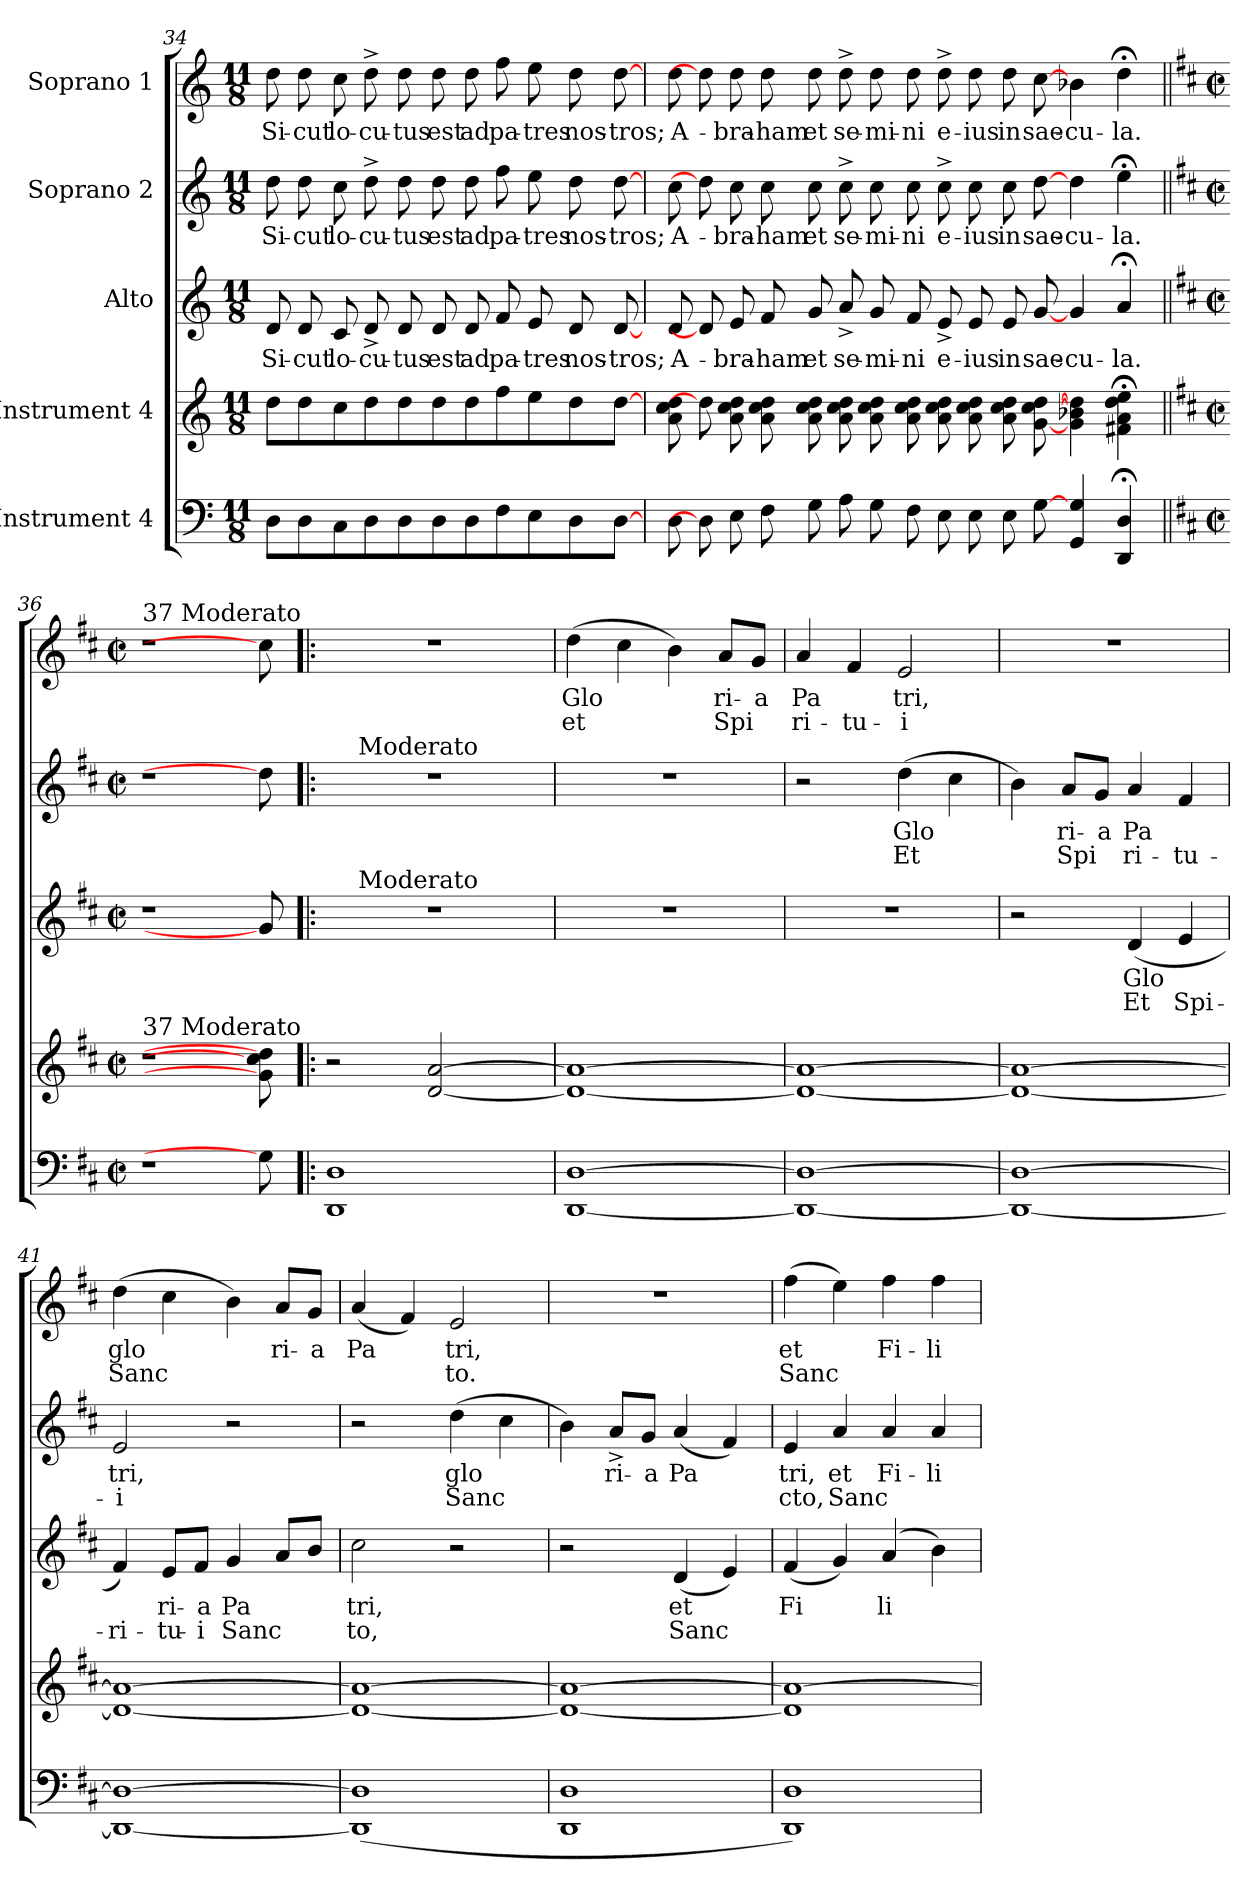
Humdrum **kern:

**kern	**kern	**kern	**text	**text	**kern	**text	**text	**kern	**text	**text
*part5	*part4	*part3	*part3	*part3	*part2	*part2	*part2	*part1	*part1	*part1
*staff5	*staff4	*staff3	*staff3	*staff3	*staff2	*staff2	*staff2	*staff1	*staff1	*staff1
*I"Instrument 4	*I"Instrument 4	*I"Alto	*	*	*I"Soprano 2	*	*	*I"Soprano 1	*	*
!!LO:LB:g=z
*clefF4	*clefG2	*clefG2	*	*	*clefG2	*	*	*clefG2	*	*
*k[]	*k[]	*k[]	*	*	*k[]	*	*	*k[]	*	*
*C:	*C:	*C:	*	*	*C:	*	*	*C:	*	*
*M11/8	*M11/8	*M11/8	*	*	*M11/8	*	*	*M11/8	*	*
=34	=34	=34	=34	=34	=34	=34	=34	=34	=34	=34
!	!	!	!LO:LY:b:cj	!	!	!LO:LY:b:cj	!	!	!LO:LY:b:cj	!
8D\L	8dd\L	8d/	-Si-	.	8dd\	-Si-	.	8dd\	-Si-	.
!	!	!	!LO:LY:b:cj	!	!	!LO:LY:b:cj	!	!	!LO:LY:b:cj	!
8D\	8dd\	8d/	-cut	.	8dd\	-cut	.	8dd\	-cut	.
!	!	!	!LO:LY:b:cj	!	!	!LO:LY:b:cj	!	!	!LO:LY:b:cj	!
8C\	8cc\	8c/	lo-	.	8cc\	lo-	.	8cc\	lo-	.
!	!	!	!LO:LY:b:cj	!	!	!LO:LY:b:cj	!	!	!LO:LY:b:cj	!
8D\	8dd\	8d^</	-cu-	.	8dd^>\	-cu-	.	8dd^>\	-cu-	.
!	!	!	!LO:LY:b:cj	!	!	!LO:LY:b:cj	!	!	!LO:LY:b:cj	!
8D\	8dd\	8d/	-tus	.	8dd\	-tus	.	8dd\	-tus	.
!	!	!	!LO:LY:b:cj	!	!	!LO:LY:b:cj	!	!	!LO:LY:b:cj	!
8D\	8dd\	8d/	est	.	8dd\	est	.	8dd\	est	.
!	!	!	!LO:LY:b:cj	!	!	!LO:LY:b:cj	!	!	!LO:LY:b:cj	!
8D\	8dd\	8d/	ad	.	8dd\	ad	.	8dd\	ad	.
!	!	!	!LO:LY:b:cj	!	!	!LO:LY:b:cj	!	!	!LO:LY:b:cj	!
8F\	8ff\	8f/	pa-	.	8ff\	pa-	.	8ff\	pa-	.
!	!	!	!LO:LY:b:cj	!	!	!LO:LY:b:cj	!	!	!LO:LY:b:cj	!
8E\	8ee\	8e/	-tres	.	8ee\	-tres	.	8ee\	-tres	.
!	!	!	!LO:LY:b:cj	!	!	!LO:LY:b:cj	!	!	!LO:LY:b:cj	!
8D\	8dd\	8d/	nos-	.	8dd\	nos-	.	8dd\	nos-	.
!	!	!	!LO:LY:b:cj	!	!	!LO:LY:b:cj	!	!	!LO:LY:b:cj	!
[8D\J	[8dd\J	[8d/	-tros;	.	[8dd\	-tros;	.	[8dd\	-tros;	.
=35	=35	=35	=35	=35	=35	=35	=35	=35	=35	=35
!	!	!	!LO:LY:b:cj	!	!	!LO:LY:b:cj	!	!	!LO:LY:b:cj	!
8D\	8dd\ 8cc\ 8a\	8d/	A-	.	8cc\	A-	.	8dd\	A-	.
8D\]	8dd\]	8d/]	.	.	8dd\]	.	.	8dd\]	.	.
!	!	!	!LO:LY:b:cj	!	!	!LO:LY:b:cj	!	!	!LO:LY:b:cj	!
8E\	8cc\ 8a\ 8dd\	8e/	-bra-	.	8cc\	-bra-	.	8dd\	-bra-	.
!	!	!	!LO:LY:b:cj	!	!	!LO:LY:b:cj	!	!	!LO:LY:b:cj	!
8F\	8cc\ 8a\ 8dd\	8f/	-ham	.	8cc\	-ham	.	8dd\	-ham	.
!	!	!	!LO:LY:b:cj	!	!	!LO:LY:b:cj	!	!	!LO:LY:b:cj	!
8G\	8dd\ 8cc\ 8a\	8g/	et	.	8cc\	et	.	8dd\	et	.
!	!	!	!LO:LY:b:cj	!	!	!LO:LY:b:cj	!	!	!LO:LY:b:cj	!
8A\	8dd\ 8cc\ 8a\	8a^</	se-	.	8cc^>\	se-	.	8dd^>\	se-	.
!	!	!	!LO:LY:b:cj	!	!	!LO:LY:b:cj	!	!	!LO:LY:b:cj	!
8G\	8dd\ 8cc\ 8a\	8g/	-mi-	.	8cc\	-mi-	.	8dd\	-mi-	.
!	!	!	!LO:LY:b:cj	!	!	!LO:LY:b:cj	!	!	!LO:LY:b:cj	!
8F\	8dd\ 8cc\ 8a\	8f/	-ni	.	8cc\	-ni	.	8dd\	-ni	.
!	!	!	!LO:LY:b:cj	!	!	!LO:LY:b:cj	!	!	!LO:LY:b:cj	!
8E\	8cc\ 8a\ 8dd\	8e^</	e-	.	8cc^>\	e-	.	8dd^>\	e-	.
!	!	!	!LO:LY:b:cj	!	!	!LO:LY:b:cj	!	!	!LO:LY:b:cj	!
8E\	8dd\ 8cc\ 8a\	8e/	-ius	.	8cc\	-ius	.	8dd\	-ius	.
!	!	!	!LO:LY:b:cj	!	!	!LO:LY:b:cj	!	!	!LO:LY:b:cj	!
8E\	8cc\ 8a\ 8dd\	8e/	in	.	8cc\	in	.	8dd\	in	.
!	!	!	!LO:LY:b:cj	!	!	!LO:LY:b:cj	!	!	!LO:LY:b:cj	!
[8G\	[8dd\ [8cc\ [8g\	[8g/	sae-	.	[8dd\	sae-	.	[8cc\	sae-	.
!	!	!	!LO:LY:b:cj	!	!	!LO:LY:b:cj	!	!	!LO:LY:b:cj	!
4G/ 4GG/	4dd\ 4b-X\ 4g\	4g/	-cu-	.	4dd\	-cu-	.	4b-X\	-cu-	.
!	!	!	!LO:LY:b:cj	!	!	!LO:LY:b:cj	!	!	!LO:LY:b:cj	!
4D/;< 4DD/;<	4ee\;< 4dd\;< 4a\;< 4f#X\;<	4a;</	-la.	.	4ee;<\	-la.	.	4dd;<\	-la.	.
!!LO:PB:g=z
=36||	=36||	=36||	=36||	=36||	=36||	=36||	=36||	=36||	=36||	=36||
*k[f#c#]	*k[f#c#]	*k[f#c#]	*	*	*k[f#c#]	*	*	*k[f#c#]	*	*
*D:	*D:	*D:	*	*	*D:	*	*	*D:	*	*
*M2/2	*M2/2	*M2/2	*	*	*M2/2	*	*	*M2/2	*	*
*met(c|)	*met(c|)	*met(c|)	*	*	*met(c|)	*	*	*met(c|)	*	*
!	!	!	!	!	!	!	!	!LO:TX:a:t=37 Moderato	!	!
!	!LO:TX:a:t=37 Moderato	!	!	!	!	!	!	!	!	!
1r	1r	1r	.	.	1r	.	.	1r	.	.
8G\]	8dd\] 8cc\] 8g\]	8g/]	.	.	8dd\]	.	.	8cc\]	.	.
=37!|:	=37!|:	=37!|:	=37!|:	=37!|:	=37!|:	=37!|:	=37!|:	=37!|:	=37!|:	=37!|:
*	*	*^	*	*	*^	*	*	*	*	*
1D 1DD	2r	1r	16ryy	.	.	1r	16ryy	.	.	1r	.	.
.	.	.	64ryy	.	.	.	64ryy	.	.	.	.	.
!	!	!	!	!	!	!	!LO:TX:a:t=Moderato	!	!	!	!	!
!	!	!	!LO:TX:a:t=Moderato	!	!	!	!	!	!	!	!	!
.	.	.	2ryy	.	.	.	2ryy	.	.	.	.	.
.	[<2d/ [<2a/	.	.	.	.	.	.	.	.	.	.	.
.	.	.	4ryy	.	.	.	4ryy	.	.	.	.	.
.	.	.	8ryy	.	.	.	8ryy	.	.	.	.	.
.	.	.	32.ryy	.	.	.	32.ryy	.	.	.	.	.
=38	=38	=38	=38	=38	=38	=38	=38	=38	=38	=38	=38	=38
!	!	!	!	!	!	!	!	!	!	!	!LO:LY:b:cj	!LO:LY:b:cj
*	*	*v	*v	*	*	*	*	*	*	*	*	*
*	*	*	*	*	*v	*v	*	*	*	*	*
[<1D [<1DD	1d_< 1a_<	1r	.	.	1r	.	.	(>4dd\	Glo-	-et
!	!	!	!	!	!	!	!	!	!LO:LY:b:cj	!LO:LY:b:cj
.	.	.	.	.	.	.	.	4cc#\	.	-
!	!	!	!	!	!	!	!	!	!LO:LY:b:cj	!LO:LY:b:cj
.	.	.	.	.	.	.	.	4b\)	-	-
!	!	!	!	!	!	!	!	!	!LO:LY:b:cj	!LO:LY:b:cj
.	.	.	.	.	.	.	.	8a/L	-ri-	-Spi-
!	!	!	!	!	!	!	!	!	!LO:LY:b:cj	!LO:LY:b:cj
.	.	.	.	.	.	.	.	8g/J	-a	-
=39	=39	=39	=39	=39	=39	=39	=39	=39	=39	=39
!	!	!	!	!	!	!	!	!	!LO:LY:b:cj	!LO:LY:b:cj
1D_< 1DD_<	1d_< 1a_<	1r	.	.	2r	.	.	4a/	-Pa-	-ri-
!	!	!	!	!	!	!	!	!	!LO:LY:b:cj	!LO:LY:b:cj
.	.	.	.	.	.	.	.	4f#/	--	-tu-
!	!	!	!	!	!	!LO:LY:b:cj	!LO:LY:b:cj	!	!LO:LY:b:cj	!LO:LY:b:cj
.	.	.	.	.	(>4dd\	Glo-	-Et	2e/	-tri,	i
!	!	!	!	!	!	!LO:LY:b:cj	!LO:LY:b:cj	!	!	!
.	.	.	.	.	4cc#\	-	-	.	.	.
=40	=40	=40	=40	=40	=40	=40	=40	=40	=40	=40
!	!	!	!	!	!	!LO:LY:b:cj	!LO:LY:b:cj	!	!	!
1D_< 1DD_<	1d_< 1a_<	2r	.	.	4b\)	.	-	1r	.	.
!	!	!	!	!	!	!LO:LY:b:cj	!LO:LY:b:cj	!	!	!
.	.	.	.	.	8a/L	-ri-	-Spi-	.	.	.
!	!	!	!	!	!	!LO:LY:b:cj	!LO:LY:b:cj	!	!	!
.	.	.	.	.	8g/J	-a	-	.	.	.
!	!	!	!LO:LY:b:cj	!LO:LY:b:cj	!	!LO:LY:b:cj	!LO:LY:b:cj	!	!	!
.	.	(<4d/	Glo-	-Et	4a/	-Pa-	-ri-	.	.	.
!	!	!	!LO:LY:b:cj	!LO:LY:b:cj	!	!LO:LY:b:cj	!LO:LY:b:cj	!	!	!
.	.	4e/	-	-Spi-	4f#/	--	-tu-	.	.	.
=41	=41	=41	=41	=41	=41	=41	=41	=41	=41	=41
!	!	!	!LO:LY:b:cj	!LO:LY:b:cj	!	!LO:LY:b:cj	!LO:LY:b:cj	!	!LO:LY:b:cj	!LO:LY:b:cj
1D_< 1DD_<	1d_< 1a_<	4f#/)	--	-ri-	2e/	-tri,	i	(>4dd\	glo-	-Sanc-
!	!	!	!LO:LY:b:cj	!LO:LY:b:cj	!	!	!	!	!LO:LY:b:cj	!LO:LY:b:cj
.	.	8e/L	-ri-	-tu-	.	.	.	4cc#\	--	--
!	!	!	!LO:LY:b:cj	!LO:LY:b:cj	!	!	!	!	!	!
.	.	8f#/J	-a	i	.	.	.	.	.	.
!	!	!	!LO:LY:b:cj	!LO:LY:b:cj	!	!	!	!	!LO:LY:b:cj	!LO:LY:b:cj
.	.	4g/	Pa-	-Sanc-	2r	.	.	4b\)	--	--
!	!	!	!LO:LY:b:cj	!LO:LY:b:cj	!	!	!	!	!LO:LY:b:cj	!LO:LY:b:cj
.	.	8a/L	--	--	.	.	.	8a/L	-ri-	--
!	!	!	!LO:LY:b:cj	!LO:LY:b:cj	!	!	!	!	!LO:LY:b:cj	!LO:LY:b:cj
.	.	8b/J	--	--	.	.	.	8g/J	-a	-
=42	=42	=42	=42	=42	=42	=42	=42	=42	=42	=42
!	!	!	!LO:LY:b:cj	!LO:LY:b:cj	!	!	!	!	!LO:LY:b:cj	!LO:LY:b:cj
(<1D] 1DD]	1d_< 1a_<	2cc#\	-tri,	to,	2r	.	.	(<4a/	-Pa-	-
!	!	!	!	!	!	!	!	!	!LO:LY:b:cj	!LO:LY:b:cj
.	.	.	.	.	.	.	.	4f#/)	-	-
!	!	!	!	!	!	!LO:LY:b:cj	!LO:LY:b:cj	!	!LO:LY:b:cj	!LO:LY:b:cj
.	.	2r	.	.	(>4dd\	glo-	-Sanc-	2e/	tri,	to.
!	!	!	!	!	!	!LO:LY:b:cj	!LO:LY:b:cj	!	!	!
.	.	.	.	.	4cc#\	--	--	.	.	.
!!LO:LB:g=z
=43	=43	=43	=43	=43	=43	=43	=43	=43	=43	=43
!	!	!	!	!	!	!LO:LY:b:cj	!	!	!	!
1D 1DD	1d_< 1a_<	2r	.	.	4b\)	--	.	1r	.	.
!	!	!	!	!	!	!LO:LY:b:cj	!	!	!	!
.	.	.	.	.	8a^>/L	-ri-	.	.	.	.
!	!	!	!	!	!	!LO:LY:b:cj	!	!	!	!
.	.	.	.	.	8g/J	-a	.	.	.	.
!	!	!	!LO:LY:b:cj	!LO:LY:b:cj	!	!LO:LY:b:cj	!	!	!	!
.	.	(<4d/	et	Sanc-	(<4a/	Pa-	.	.	.	.
!	!	!	!LO:LY:b:cj	!LO:LY:b:cj	!	!LO:LY:b:cj	!	!	!	!
.	.	4e/)	-	-	4f#/)	--	.	.	.	.
=44	=44	=44	=44	=44	=44	=44	=44	=44	=44	=44
!	!	!	!LO:LY:b:cj	!	!	!LO:LY:b:cj	!LO:LY:b:cj	!	!LO:LY:b:cj	!LO:LY:b:cj
1D 1DD)	1d] 1a_<	(<4f#/	-Fi-	.	4e/	-tri,	cto,	(>4ff#\	et	Sanc-
!	!	!	!LO:LY:b:cj	!	!	!LO:LY:b:cj	!LO:LY:b:cj	!	!LO:LY:b:cj	!LO:LY:b:cj
.	.	4g/)	--	.	4a/	et	Sanc-	4ee\)	--	--
!	!	!	!LO:LY:b:cj	!	!	!LO:LY:b:cj	!LO:LY:b:cj	!	!LO:LY:b:cj	!LO:LY:b:cj
.	.	(>4a/	-li-	.	4a/	-Fi-	--	4ff#\	-Fi-	--
!	!	!	!LO:LY:b:cj	!	!	!LO:LY:b:cj	!LO:LY:b:cj	!	!LO:LY:b:cj	!LO:LY:b:cj
.	.	4b\)	--	.	4a/	-li-	--	4ff#\	-li-	--
=	=	=	=	=	=	=	=	=	=	=
*-	*-	*-	*-	*-	*-	*-	*-	*-	*-	*-
